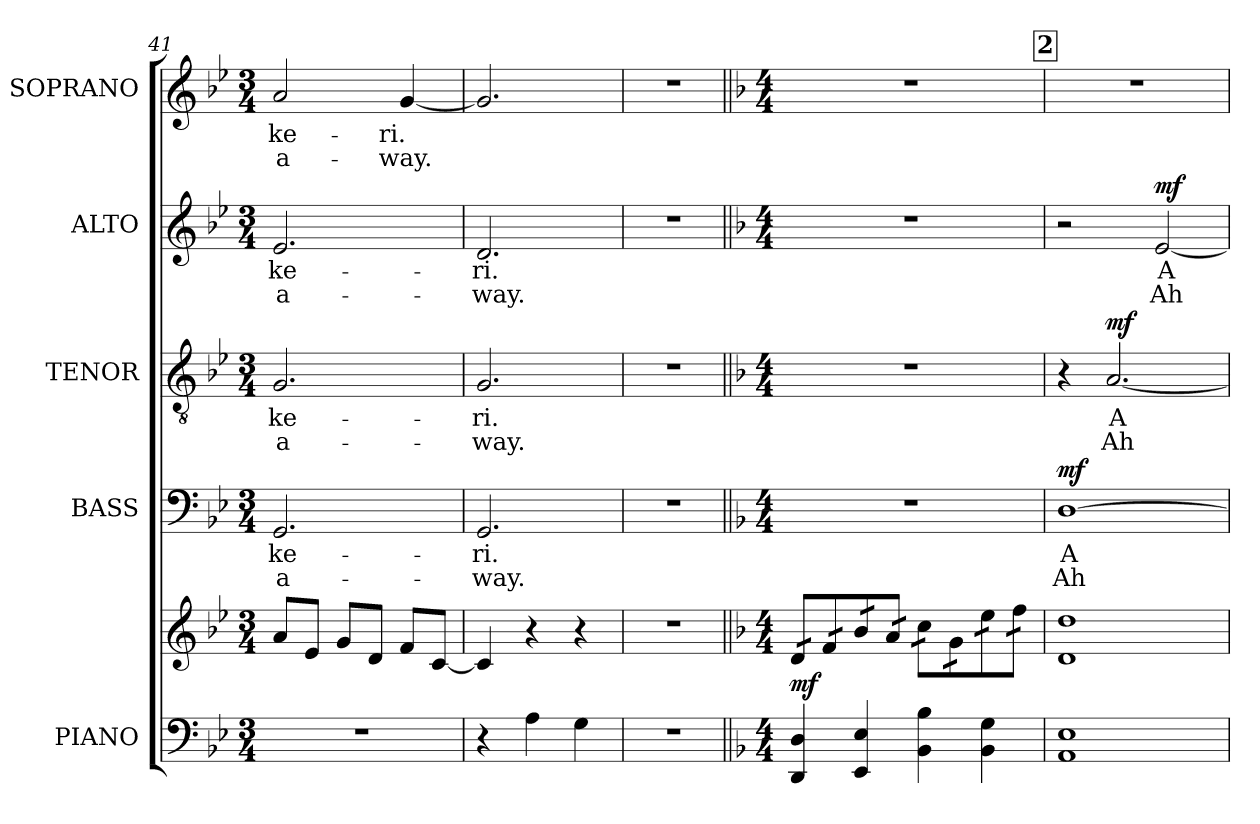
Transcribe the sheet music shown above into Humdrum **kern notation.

**kern	**kern	**dynam	**kern	**text	**text	**dynam	**kern	**text	**text	**dynam	**kern	**text	**text	**dynam	**kern	**text	**text
*part5	*part5	*part5	*part4	*part4	*part4	*part4	*part3	*part3	*part3	*part3	*part2	*part2	*part2	*part2	*part1	*part1	*part1
*staff6	*staff5	*staff5/6	*staff4	*staff4	*staff4	*staff4	*staff3	*staff3	*staff3	*staff3	*staff2	*staff2	*staff2	*staff2	*staff1	*staff1	*staff1
*I"PIANO	*	*	*I"BASS	*	*	*	*I"TENOR	*	*	*	*I"ALTO	*	*	*	*I"SOPRANO	*	*
*I'PNO.	*	*	*I'B.	*	*	*	*I'T.	*	*	*	*I'A.	*	*	*	*I'S.	*	*
*clefF4	*clefG2	*	*clefF4	*	*	*	*clefGv2	*	*	*	*clefG2	*	*	*	*clefG2	*	*
*	*	*	*	*	*	*	*ITrd7c12	*	*	*	*	*	*	*	*	*	*
*k[b-e-]	*k[b-e-]	*	*k[b-e-]	*	*	*	*k[b-e-]	*	*	*	*k[b-e-]	*	*	*	*k[b-e-]	*	*
*g:	*g:	*	*g:	*	*	*	*g:	*	*	*	*g:	*	*	*	*g:	*	*
*M3/4	*M3/4	*	*M3/4	*	*	*	*M3/4	*	*	*	*M3/4	*	*	*	*M3/4	*	*
=41	=41	=41	=41	=41	=41	=41	=41	=41	=41	=41	=41	=41	=41	=41	=41	=41	=41
!LO:N:vis=1	!	!	!	!	!	!	!	!	!	!	!	!	!	!	!	!	!
!	!	!	!	!LO:LY:b:color=#000000	!LO:LY:b:color=#000000	!	!	!	!	!	!	!	!	!	!	!	!
!	!	!	!	!	!	!	!	!LO:LY:b:color=#000000	!LO:LY:b:color=#000000	!	!	!	!	!	!	!	!
!	!	!	!	!	!	!	!	!	!	!	!	!LO:LY:b:color=#000000	!LO:LY:b:color=#000000	!	!	!	!
!	!	!	!	!	!	!	!	!	!	!	!	!	!	!	!	!LO:LY:b:color=#000000	!LO:LY:b:color=#000000
2.r	8ai/L	.	2.GGi/	ke-	a-	.	2.GGi/	ke-	a-	.	2.e-i/	ke-	a-	.	2ai/	ke-	a-
.	8e-i/J	.	.	.	.	.	.	.	.	.	.	.	.	.	.	.	.
.	8gi/L	.	.	.	.	.	.	.	.	.	.	.	.	.	.	.	.
.	8di/J	.	.	.	.	.	.	.	.	.	.	.	.	.	.	.	.
!	!	!	!	!	!	!	!	!	!	!	!	!	!	!	!	!LO:LY:b:color=#000000	!LO:LY:b:color=#000000
.	8fi/L	.	.	.	.	.	.	.	.	.	.	.	.	.	[4gi/	-ri.	-way.
.	[8ci/J	.	.	.	.	.	.	.	.	.	.	.	.	.	.	.	.
=42	=42	=42	=42	=42	=42	=42	=42	=42	=42	=42	=42	=42	=42	=42	=42	=42	=42
!	!	!	!	!LO:LY:b:color=#000000	!LO:LY:b:color=#000000	!	!	!	!	!	!	!	!	!	!	!	!
!	!	!	!	!	!	!	!	!LO:LY:b:color=#000000	!LO:LY:b:color=#000000	!	!	!	!	!	!	!	!
!	!	!	!	!	!	!	!	!	!	!	!	!LO:LY:b:color=#000000	!LO:LY:b:color=#000000	!	!	!	!
4r	4ci/]	.	2.GGi/	-ri.	-way.	.	2.GGi/	-ri.	-way.	.	2.di/	-ri.	-way.	.	2.gi/]	.	.
4Ai\	4r	.	.	.	.	.	.	.	.	.	.	.	.	.	.	.	.
4Gi\	4r	.	.	.	.	.	.	.	.	.	.	.	.	.	.	.	.
=43	=43	=43	=43	=43	=43	=43	=43	=43	=43	=43	=43	=43	=43	=43	=43	=43	=43
!LO:N:vis=1	!LO:N:vis=1	!	!LO:N:vis=1	!	!	!	!LO:N:vis=1	!	!	!	!LO:N:vis=1	!	!	!	!LO:N:vis=1	!	!
2.r	2.r	.	2.r	.	.	.	2.r	.	.	.	2.r	.	.	.	2.r	.	.
=44||	=44||	=44||	=44||	=44||	=44||	=44||	=44||	=44||	=44||	=44||	=44||	=44||	=44||	=44||	=44||	=44||	=44||
*k[b-]	*k[b-]	*	*k[b-]	*	*	*	*k[b-]	*	*	*	*k[b-]	*	*	*	*k[b-]	*	*
*d:	*d:	*	*d:	*	*	*	*d:	*	*	*	*d:	*	*	*	*d:	*	*
*M4/4	*M4/4	*	*M4/4	*	*	*	*M4/4	*	*	*	*M4/4	*	*	*	*M4/4	*	*
*	*MM80	*	*	*	*	*	*	*	*	*	*	*	*	*	*MM80	*	*
*	*tremolo	*	*	*	*	*	*	*	*	*	*	*	*	*	*	*	*
4DDi/ 4Di	16di/LL	mf	1r	.	.	.	1r	.	.	.	1r	.	.	.	1r	.	.
.	16di/	.	.	.	.	.	.	.	.	.	.	.	.	.	.	.	.
.	16fi/	.	.	.	.	.	.	.	.	.	.	.	.	.	.	.	.
.	16fi/	.	.	.	.	.	.	.	.	.	.	.	.	.	.	.	.
4EEi/ 4Ei	16b-i/	.	.	.	.	.	.	.	.	.	.	.	.	.	.	.	.
.	16b-i/	.	.	.	.	.	.	.	.	.	.	.	.	.	.	.	.
.	16ai/	.	.	.	.	.	.	.	.	.	.	.	.	.	.	.	.
.	16ai/JJ	.	.	.	.	.	.	.	.	.	.	.	.	.	.	.	.
4BB-i\ 4B-i	16cci\LL	.	.	.	.	.	.	.	.	.	.	.	.	.	.	.	.
.	16cci\	.	.	.	.	.	.	.	.	.	.	.	.	.	.	.	.
.	16gi\	.	.	.	.	.	.	.	.	.	.	.	.	.	.	.	.
.	16gi\	.	.	.	.	.	.	.	.	.	.	.	.	.	.	.	.
4BB-i\ 4Gi	16eei\	.	.	.	.	.	.	.	.	.	.	.	.	.	.	.	.
.	16eei\	.	.	.	.	.	.	.	.	.	.	.	.	.	.	.	.
.	16ffi\	.	.	.	.	.	.	.	.	.	.	.	.	.	.	.	.
.	16ffi\JJ	.	.	.	.	.	.	.	.	.	.	.	.	.	.	.	.
*	*Xtremolo	*	*	*	*	*	*	*	*	*	*	*	*	*	*	*	*
!!LO:LB:g=z
!!LO:REH:place=s1:B:color=#000000:enc=box:fs=19.9975:t=2
=45	=45	=45	=45	=45	=45	=45	=45	=45	=45	=45	=45	=45	=45	=45	=45	=45	=45
!	!	!	!	!LO:LY:b:color=#000000	!LO:LY:b:color=#000000	!	!	!	!	!	!	!	!	!	!	!	!
1AAi 1Ei	1di 1ddi	.	[1Di	A	Ah	mf	4r	.	.	.	2r	.	.	.	1r	.	.
!	!	!	!	!	!	!	!	!LO:LY:b:color=#000000	!LO:LY:b:color=#000000	!	!	!	!	!	!	!	!
.	.	.	.	.	.	.	[2.AAi/	A	Ah	mf	.	.	.	.	.	.	.
!	!	!	!	!	!	!	!	!	!	!	!	!LO:LY:b:color=#000000	!LO:LY:b:color=#000000	!	!	!	!
.	.	.	.	.	.	.	.	.	.	.	[2ei/	A	Ah	mf	.	.	.
=	=	=	=	=	=	=	=	=	=	=	=	=	=	=	=	=	=
*-	*-	*-	*-	*-	*-	*-	*-	*-	*-	*-	*-	*-	*-	*-	*-	*-	*-
